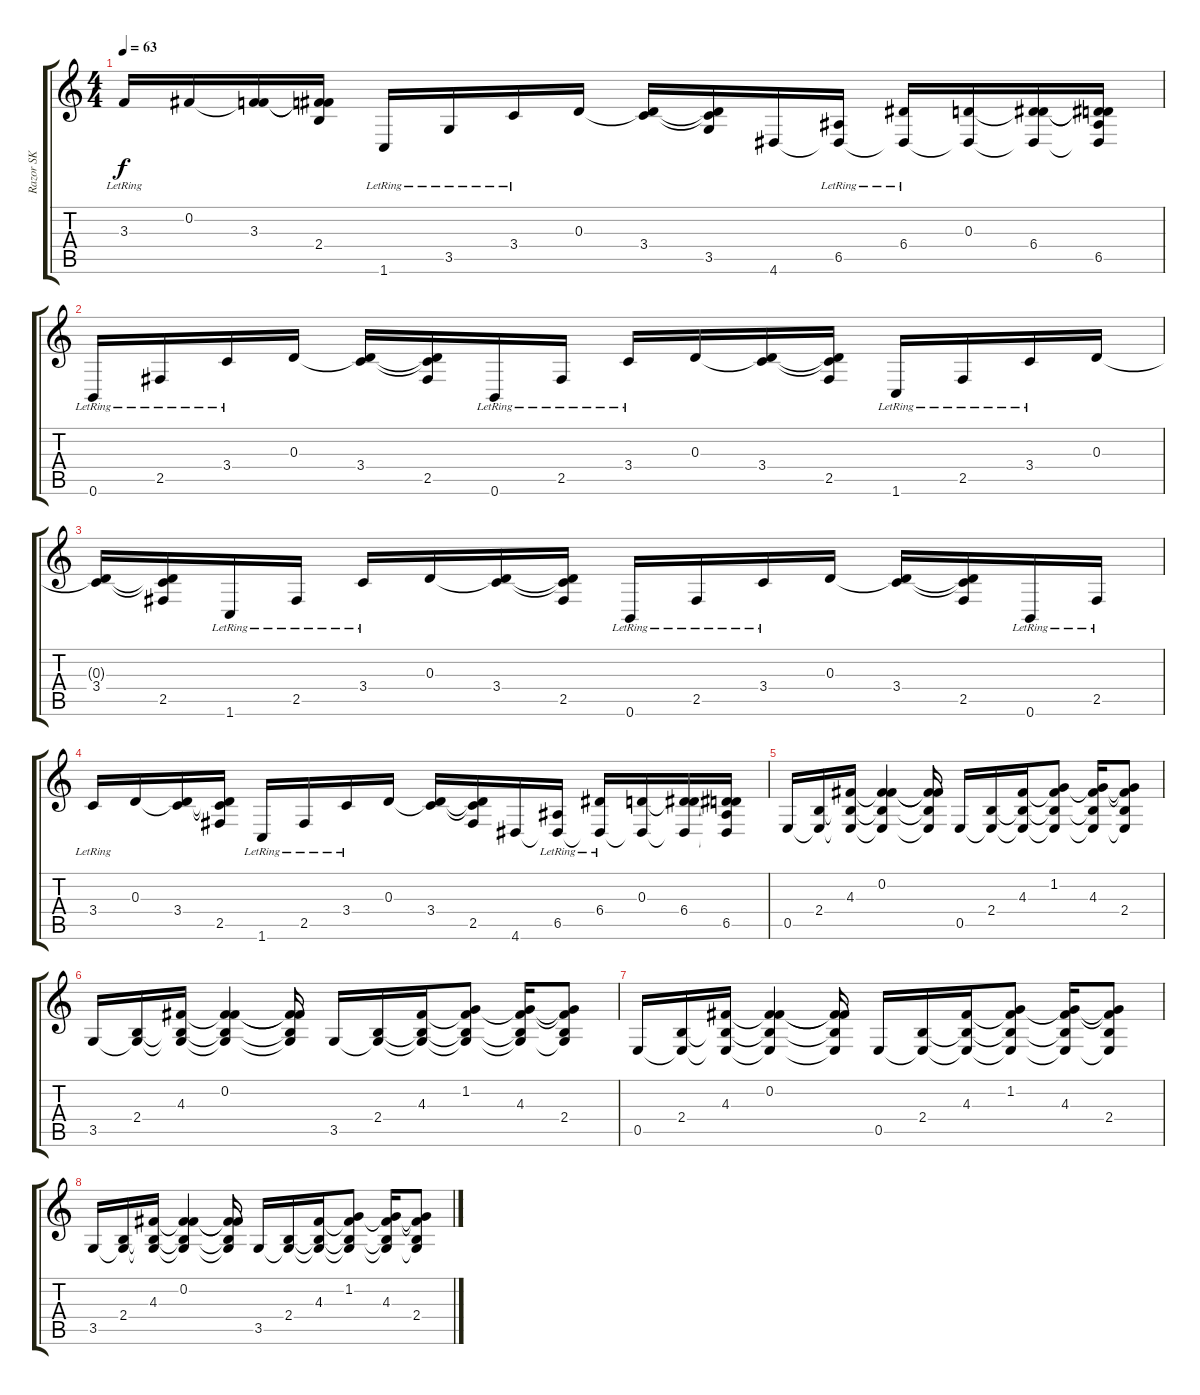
\track ("Razor SK" "Razor SK") {instrument distortionguitar}
\staff {score tabs}
\tuning (B3 Gb3 D3 A2 E2 B1) {hide}
\ts (4 4)
\tempo 63
\clef g2
\ks c
3.3{lr}.16{dy f} 0.2.16 (0.2{t} 3.3).16 (0.2{t} 3.3{t} 2.4).16 1.6{lr}.16 3.5{lr}.16 3.4{lr}.16 0.3.16 (0.3{t} 3.4).16 (0.3{t} 3.4{t} 3.5).16 4.6.16 (6.5{lr} 4.6{t}).16 (6.4{lr} 4.6{t}).16 (0.3 4.6{t}).16 (0.3{t} 6.4 4.6{t}).16 (0.3{t} 6.4{t} 6.5 4.6{t}).16 |
0.6{lr}.16 2.5{lr}.16 3.4{lr}.16 0.3.16 (0.3{t} 3.4).16 (0.3{t} 3.4{t} 2.5).16 0.6{lr}.16 2.5{lr}.16 3.4{lr}.16 0.3.16 (0.3{t} 3.4).16 (0.3{t} 3.4{t} 2.5).16 1.6{lr}.16 2.5{lr}.16 3.4{lr}.16 0.3.16 |
(0.3{t} 3.4).16 (0.3{t} 3.4{t} 2.5).16 1.6{lr}.16 2.5{lr}.16 3.4{lr}.16 0.3.16 (0.3{t} 3.4).16 (0.3{t} 3.4{t} 2.5).16 0.6{lr}.16 2.5{lr}.16 3.4{lr}.16 0.3.16 (0.3{t} 3.4).16 (0.3{t} 3.4{t} 2.5).16 0.6{lr}.16 2.5{lr}.16 |
3.4{lr}.16 0.3.16 (0.3{t} 3.4).16 (0.3{t} 3.4{t} 2.5).16 1.6{lr}.16 2.5{lr}.16 3.4{lr}.16 0.3.16 (0.3{t} 3.4).16 (0.3{t} 3.4{t} 2.5).16 4.6.16 (6.5{lr} 4.6{t}).16 (6.4{lr} 4.6{t}).16 (0.3 4.6{t}).16 (0.3{t} 6.4 4.6{t}).16 (0.3{t} 6.4{t} 6.5 4.6{t}).16 |
\section ("" "")
0.5.16 (2.4 0.5{t}).16 (4.3 2.4{t} 0.5{t}).16 (0.2 4.3{t} 2.4{t} 0.5{t}).4 (0.2{t} 4.3{t} 2.4{t} 0.5{t}).16 0.5.16 (2.4 0.5{t}).16 (4.3 2.4{t} 0.5{t}).16 (1.2 4.3{t} 2.4{t} 0.5{t}).8 (1.2{t} 4.3 2.4{t} 0.5{t}).16 (1.2{t} 4.3{t} 2.4 0.5{t}).8 |
3.5.16 (2.4 3.5{t}).16 (4.3 2.4{t} 3.5{t}).16 (0.2 4.3{t} 2.4{t} 3.5{t}).4 (0.2{t} 4.3{t} 2.4{t} 3.5{t}).16 3.5.16 (2.4 3.5{t}).16 (4.3 2.4{t} 3.5{t}).16 (1.2 4.3{t} 2.4{t} 3.5{t}).8 (1.2{t} 4.3 2.4{t} 3.5{t}).16 (1.2{t} 4.3{t} 2.4 3.5{t}).8 |
0.5.16 (2.4 0.5{t}).16 (4.3 2.4{t} 0.5{t}).16 (0.2 4.3{t} 2.4{t} 0.5{t}).4 (0.2{t} 4.3{t} 2.4{t} 0.5{t}).16 0.5.16 (2.4 0.5{t}).16 (4.3 2.4{t} 0.5{t}).16 (1.2 4.3{t} 2.4{t} 0.5{t}).8 (1.2{t} 4.3 2.4{t} 0.5{t}).16 (1.2{t} 4.3{t} 2.4 0.5{t}).8 |
3.5.16 (2.4 3.5{t}).16 (4.3 2.4{t} 3.5{t}).16 (0.2 4.3{t} 2.4{t} 3.5{t}).4 (0.2{t} 4.3{t} 2.4{t} 3.5{t}).16 3.5.16 (2.4 3.5{t}).16 (4.3 2.4{t} 3.5{t}).16 (1.2 4.3{t} 2.4{t} 3.5{t}).8 (1.2{t} 4.3 2.4{t} 3.5{t}).16 (1.2{t} 4.3{t} 2.4 3.5{t}).8
